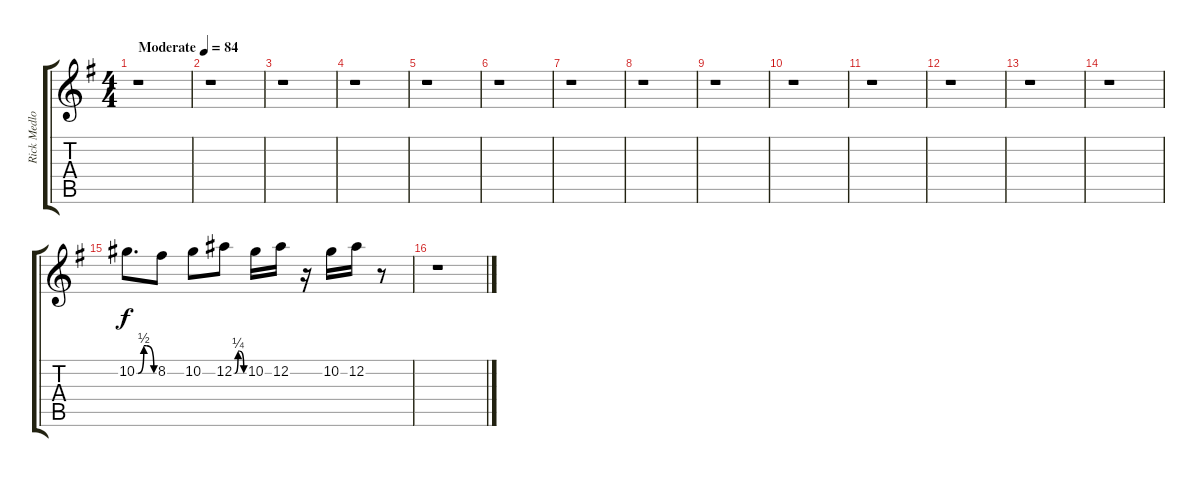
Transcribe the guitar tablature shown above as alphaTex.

\track ("Rick Medlocke Guitar Solos" "Rick Medlo") {instrument overdrivenguitar}
\staff {score tabs}
\tuning (Eb4 Bb3 Gb3 Db3 Ab2 Eb2) {hide}
\ts (4 4)
\tempo (84 "Moderate")
\clef g2
\ks g
r.1{dy f instrument overdrivenguitar} |
r.1 |
r.1 |
r.1 |
r.1 |
r.1 |
r.1 |
r.1 |
r.1 |
r.1 |
r.1 |
r.1 |
r.1 |
r.1 |
10.2{be (custom 0 0 5 0 25 2 35 2 60 0)}.8{d} 8.2.8 10.2.8 12.2{be (custom 0 0 5 0 25 1 35 1 60 0)}.8 10.2.16 12.2.16 r.16 10.2.16 12.2.16 r.8 |
r.1
